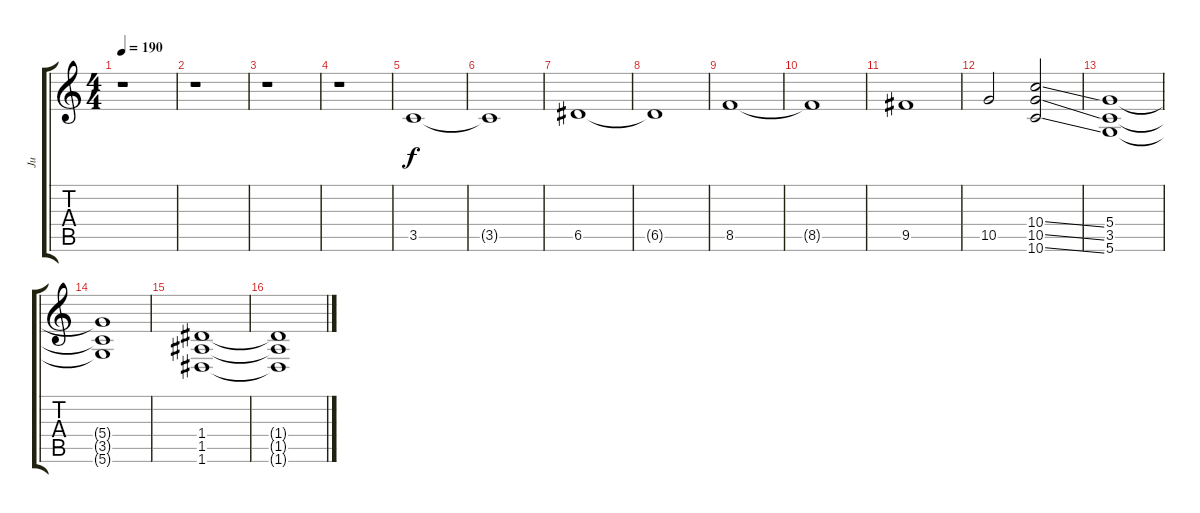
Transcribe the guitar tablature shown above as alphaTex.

\track ("Ju" "Ju") {instrument distortionguitar}
\staff {score tabs}
\tuning (E4 B3 G3 D3 A2 D2) {hide}
\ts (4 4)
\tempo 190
\clef g2
\ks c
r.1{dy f} |
r.1 |
r.1 |
r.1 |
3.5.1 |
3.5{t}.1 |
6.5.1 |
6.5{t}.1 |
8.5.1 |
8.5{t}.1 |
9.5.1 |
10.5.2 (10.4{ss} 10.5{ss} 10.6{ss}).2 |
(5.4 3.5 5.6).1 |
(5.4{t} 3.5{t} 5.6{t}).1 |
(1.4 1.5 1.6).1 |
(1.4{t} 1.5{t} 1.6{t}).1
